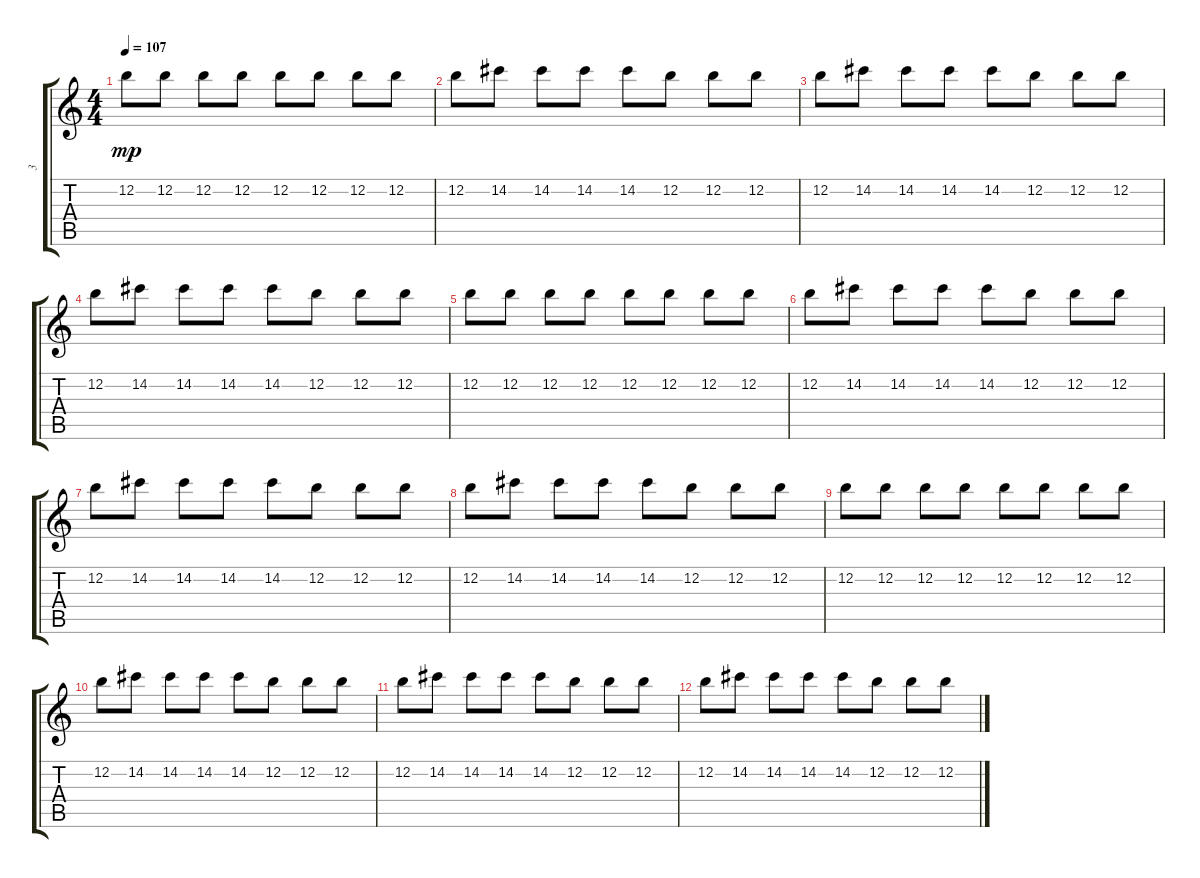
\track ("3" "3") {instrument electricguitarmuted}
\staff {score tabs}
\tuning (E4 B3 G3 D3 A2 D2) {hide}
\ts (4 4)
\tempo 107
\clef g2
\ks c
12.2.8{dy mp} 12.2.8 12.2.8 12.2.8 12.2.8 12.2.8 12.2.8 12.2.8 |
12.2.8 14.2.8 14.2.8 14.2.8 14.2.8 12.2.8 12.2.8 12.2.8 |
12.2.8 14.2.8 14.2.8 14.2.8 14.2.8 12.2.8 12.2.8 12.2.8 |
12.2.8 14.2.8 14.2.8 14.2.8 14.2.8 12.2.8 12.2.8 12.2.8 |
12.2.8 12.2.8 12.2.8 12.2.8 12.2.8 12.2.8 12.2.8 12.2.8 |
12.2.8 14.2.8 14.2.8 14.2.8 14.2.8 12.2.8 12.2.8 12.2.8 |
12.2.8 14.2.8 14.2.8 14.2.8 14.2.8 12.2.8 12.2.8 12.2.8 |
12.2.8 14.2.8 14.2.8 14.2.8 14.2.8 12.2.8 12.2.8 12.2.8 |
12.2.8 12.2.8 12.2.8 12.2.8 12.2.8 12.2.8 12.2.8 12.2.8 |
12.2.8 14.2.8 14.2.8 14.2.8 14.2.8 12.2.8 12.2.8 12.2.8 |
12.2.8 14.2.8 14.2.8 14.2.8 14.2.8 12.2.8 12.2.8 12.2.8 |
12.2.8 14.2.8 14.2.8 14.2.8 14.2.8 12.2.8 12.2.8 12.2.8
